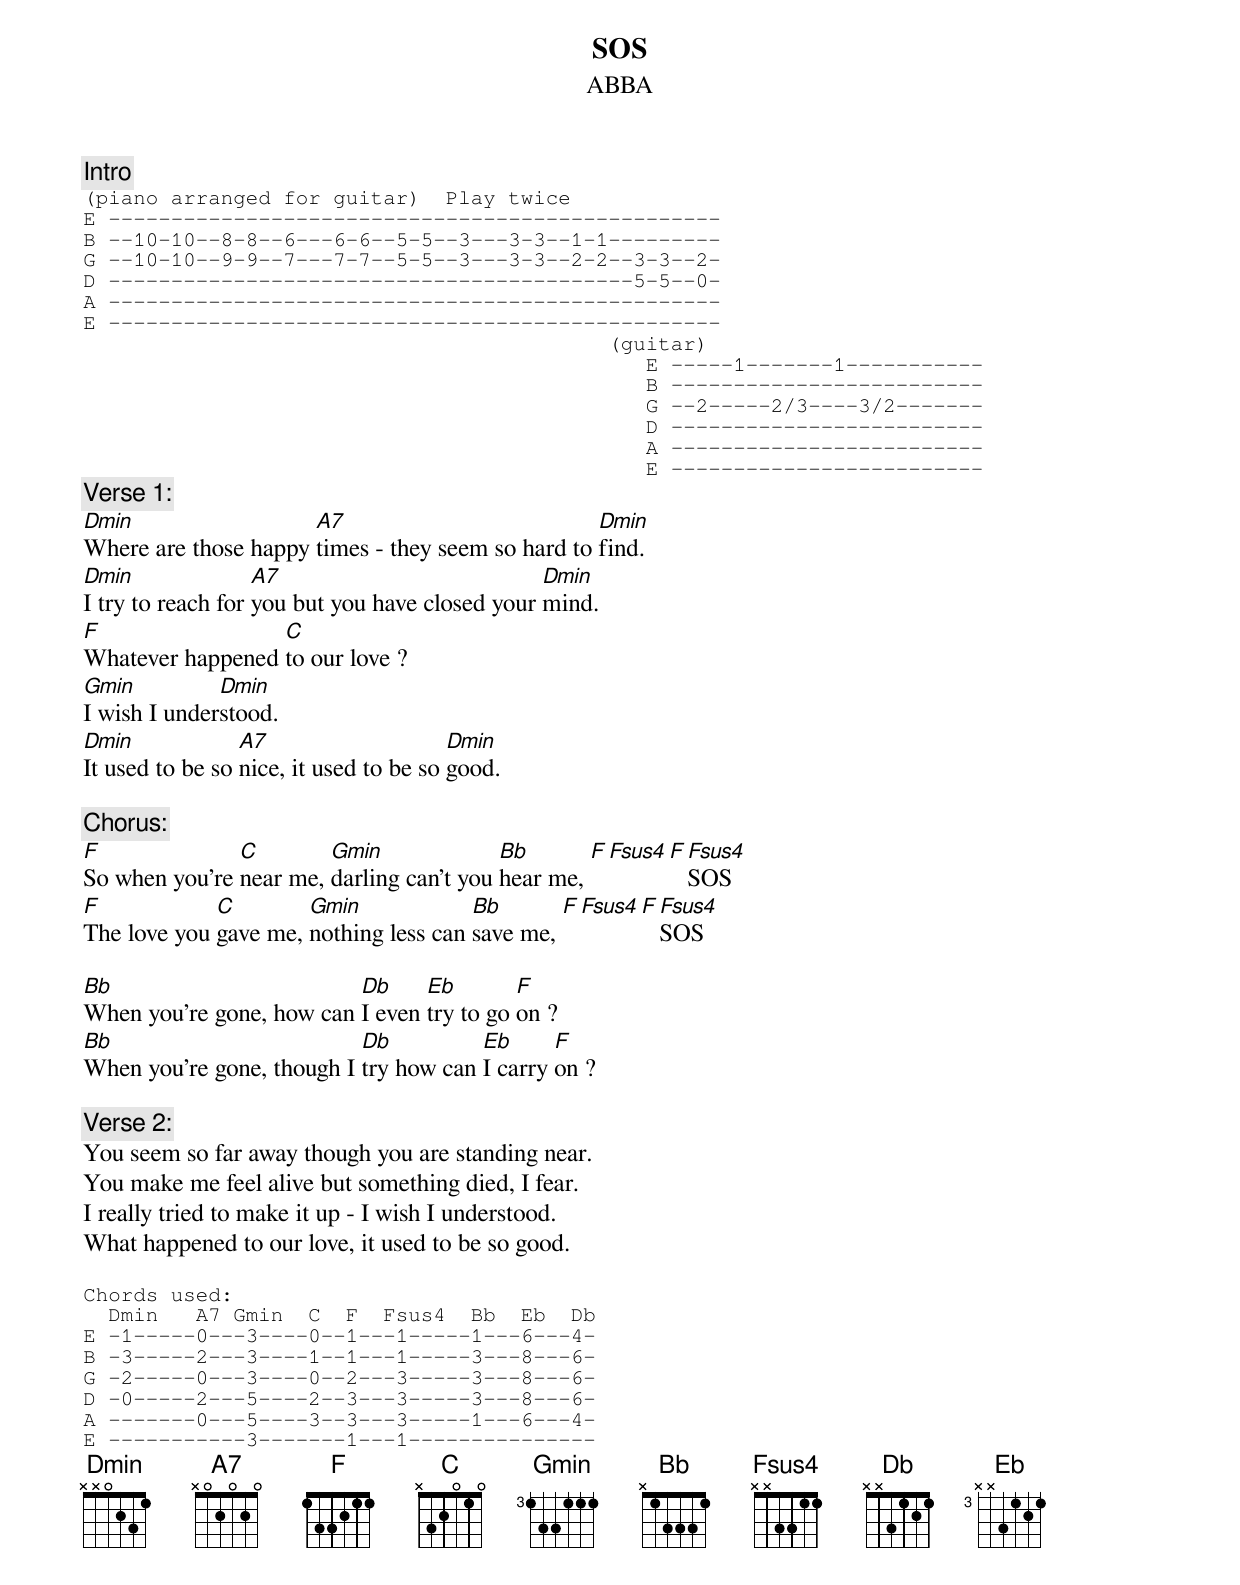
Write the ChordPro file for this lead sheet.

{t:SOS}
{st:ABBA}
{c:Intro}
{sot}
(piano arranged for guitar)  Play twice
E -------------------------------------------------
B --10-10--8-8--6---6-6--5-5--3---3-3--1-1---------
G --10-10--9-9--7---7-7--5-5--3---3-3--2-2--3-3--2-
D ------------------------------------------5-5--0-
A -------------------------------------------------
E -------------------------------------------------
                                          (guitar)
                                             E -----1-------1-----------
                                             B -------------------------
                                             G --2-----2/3----3/2-------
                                             D -------------------------
                                             A -------------------------
                                             E -------------------------
{eot}
{c:Verse 1:}
[Dmin]Where are those happy [A7]times - they seem so hard to [Dmin]find.
[Dmin]I try to reach for [A7]you but you have closed your [Dmin]mind.
[F]Whatever happened [C]to our love ?
[Gmin]I wish I under[Dmin]stood.
[Dmin]It used to be so [A7]nice, it used to be so [Dmin]good.

{c:Chorus:}
[F]So when you're [C]near me, [Gmin]darling can't you [Bb]hear me, [F][Fsus4][F][Fsus4]SOS
[F]The love you [C]gave me, [Gmin]nothing less can [Bb]save me, [F][Fsus4][F][Fsus4]SOS

[Bb]When you're gone, how can [Db]I even [Eb]try to go [F]on ?
[Bb]When you're gone, though I [Db]try how can [Eb]I carry [F]on ?

{c:Verse 2:}
You seem so far away though you are standing near.
You make me feel alive but something died, I fear.
I really tried to make it up - I wish I understood.
What happened to our love, it used to be so good.

{sot}
Chords used:
  Dmin   A7 Gmin  C  F  Fsus4  Bb  Eb  Db
E -1-----0---3----0--1---1-----1---6---4-
B -3-----2---3----1--1---1-----3---8---6-
G -2-----0---3----0--2---3-----3---8---6-
D -0-----2---5----2--3---3-----3---8---6-
A -------0---5----3--3---3-----1---6---4-
E -----------3-------1---1---------------
{eot}
